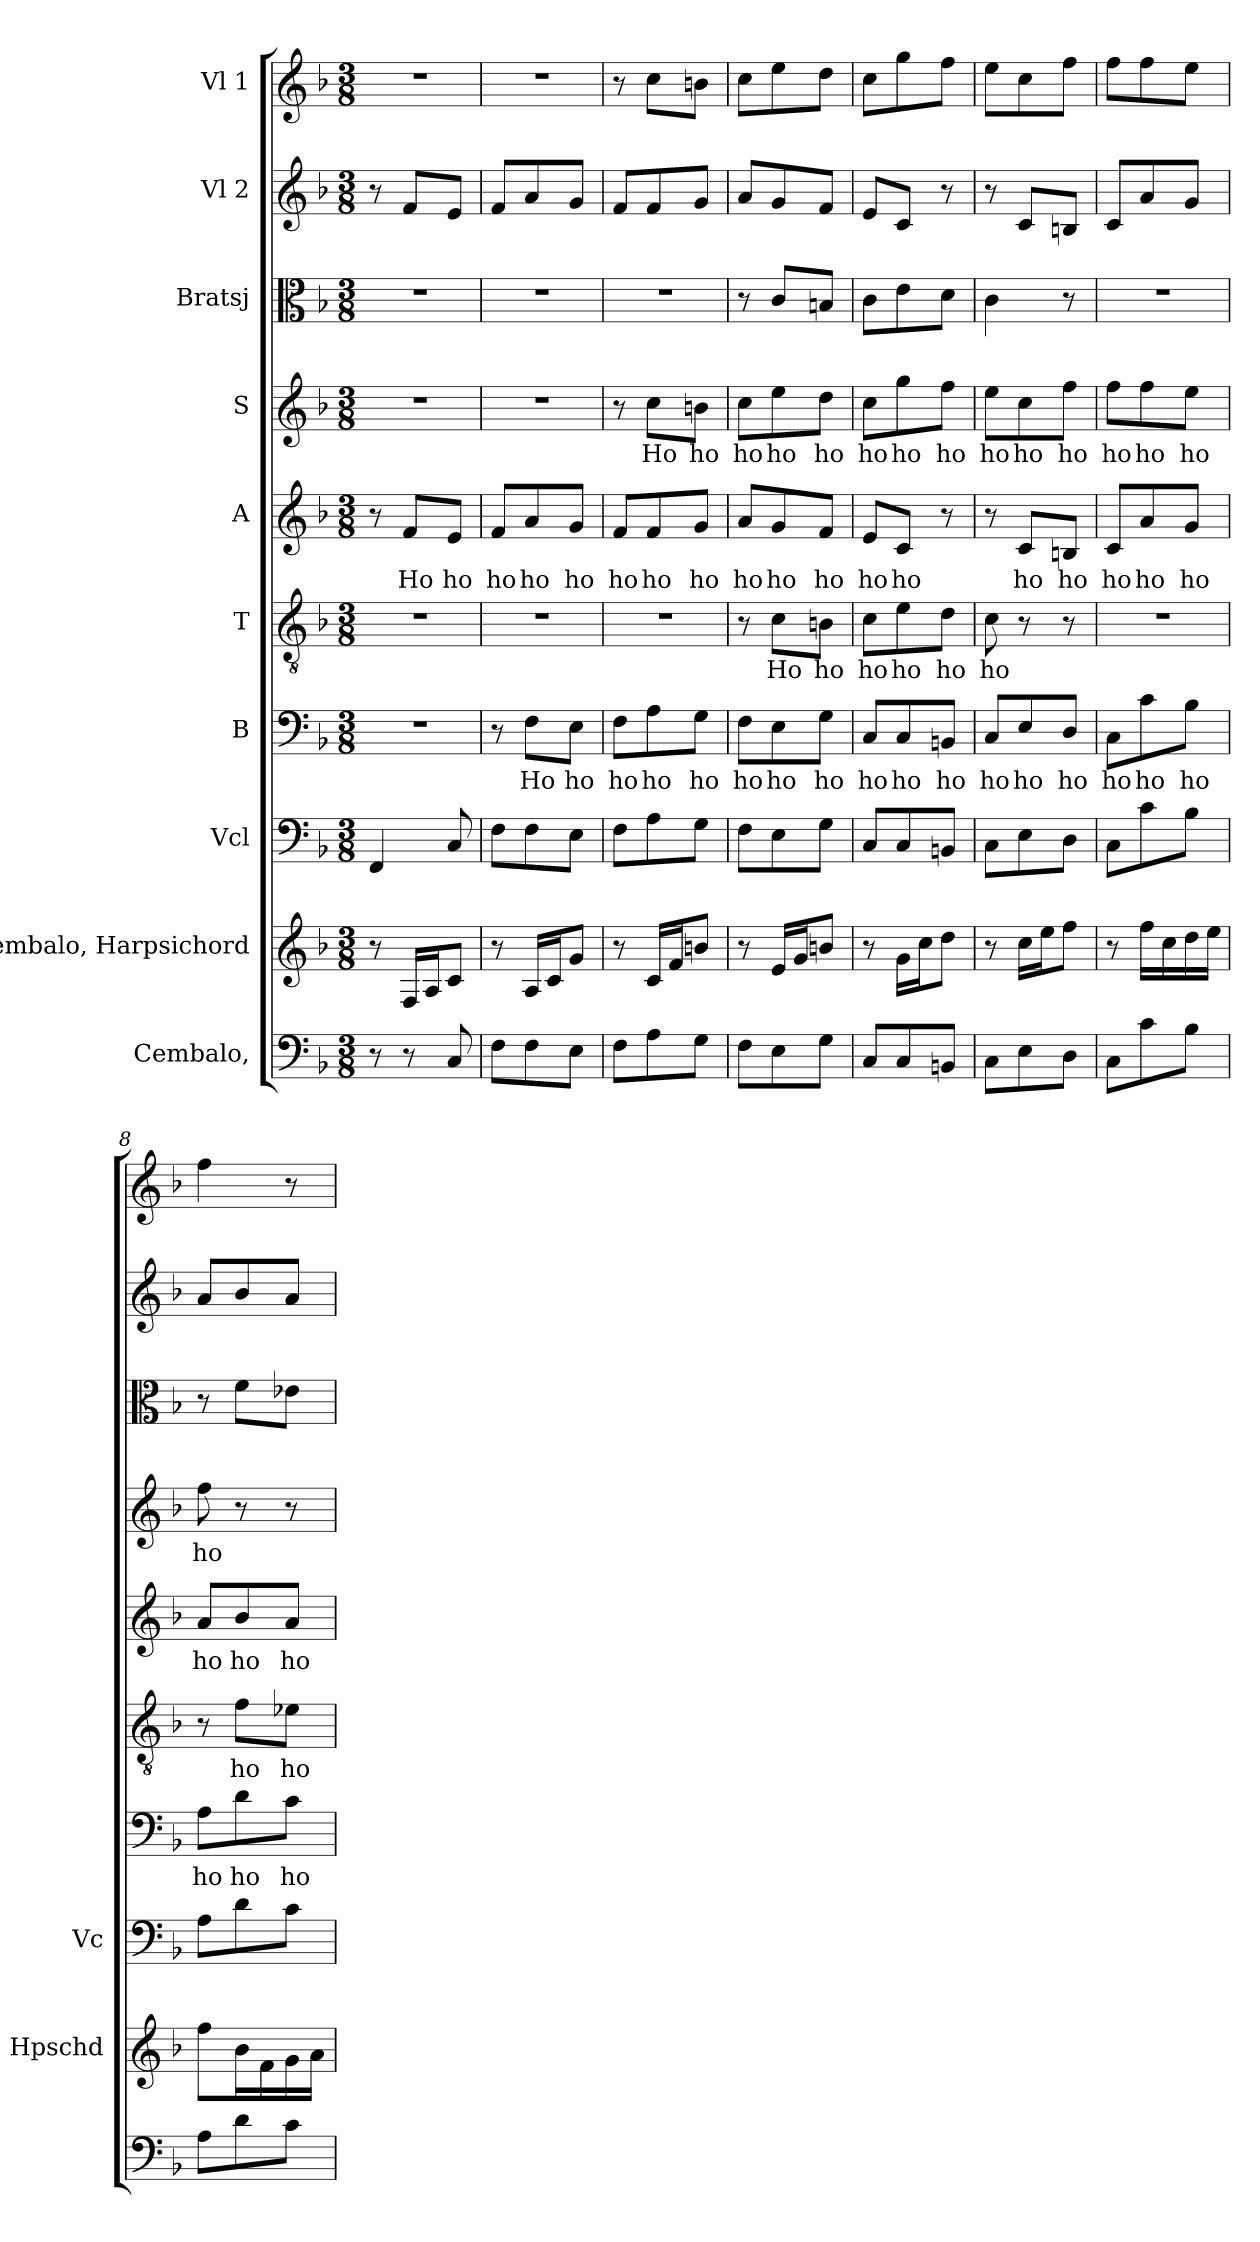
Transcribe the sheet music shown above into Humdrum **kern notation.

**kern	**kern	**kern	**kern	**text	**kern	**text	**kern	**text	**kern	**text	**kern	**kern	**kern
*part10	*part9	*part8	*part7	*part7	*part6	*part6	*part5	*part5	*part4	*part4	*part3	*part2	*part1
*staff10	*staff9	*staff8	*staff7	*staff7	*staff6	*staff6	*staff5	*staff5	*staff4	*staff4	*staff3	*staff2	*staff1
*I"Cembalo,	*I"Cembalo, Harpsichord	*I"Vcl	*I"B	*	*I"T	*	*I"A	*	*I"S	*	*I"Bratsj	*I"Vl 2	*I"Vl 1
*	*I'Hpschd	*I'Vc	*	*	*	*	*	*	*	*	*	*	*
*clefF4	*clefG2	*clefF4	*clefF4	*	*clefGv2	*	*clefG2	*	*clefG2	*	*clefC3	*clefG2	*clefG2
*k[b-]	*k[b-]	*k[b-]	*k[b-]	*	*k[b-]	*	*k[b-]	*	*k[b-]	*	*k[b-]	*k[b-]	*k[b-]
*M3/8	*M3/8	*M3/8	*M3/8	*	*M3/8	*	*M3/8	*	*M3/8	*	*M3/8	*M3/8	*M3/8
*MM130	*MM130	*MM130	*MM130	*	*MM130	*	*MM130	*	*MM130	*	*MM130	*MM130	*MM130
=1	=1	=1	=1	=1	=1	=1	=1	=1	=1	=1	=1	=1	=1
8r	8r	4FF/	4.r	.	4.r	.	8r	.	4.r	.	4.r	8r	4.r
!	!	!	!	!	!	!	!	!LO:LY:b	!	!	!	!	!
8r	16F/LL	.	.	.	.	.	8f/L	Ho	.	.	.	8f/L	.
.	16A/J	.	.	.	.	.	.	.	.	.	.	.	.
!	!	!	!	!	!	!	!	!LO:LY:b	!	!	!	!	!
8C/	8c/J	8C/	.	.	.	.	8e/J	ho	.	.	.	8e/J	.
=2	=2	=2	=2	=2	=2	=2	=2	=2	=2	=2	=2	=2	=2
!	!	!	!	!	!	!	!	!LO:LY:b	!	!	!	!	!
8F\L	8r	8F\L	8r	.	4.r	.	8f/L	ho	4.r	.	4.r	8f/L	4.r
!	!	!	!	!LO:LY:b	!	!	!	!LO:LY:b	!	!	!	!	!
8F\	16A/LL	8F\	8F\L	Ho	.	.	8a/	ho	.	.	.	8a/	.
.	16c/J	.	.	.	.	.	.	.	.	.	.	.	.
!	!	!	!	!LO:LY:b	!	!	!	!LO:LY:b	!	!	!	!	!
8E\J	8g/J	8E\J	8E\J	ho	.	.	8g/J	ho	.	.	.	8g/J	.
=3	=3	=3	=3	=3	=3	=3	=3	=3	=3	=3	=3	=3	=3
!	!	!	!	!LO:LY:b	!	!	!	!LO:LY:b	!	!	!	!	!
8F\L	8r	8F\L	8F\L	ho	4.r	.	8f/L	ho	8r	.	4.r	8f/L	8r
!	!	!	!	!LO:LY:b	!	!	!	!LO:LY:b	!	!LO:LY:b	!	!	!
8A\	16c/LL	8A\	8A\	ho	.	.	8f/	ho	8cc\L	Ho	.	8f/	8cc\L
.	16f/J	.	.	.	.	.	.	.	.	.	.	.	.
!	!	!	!	!LO:LY:b	!	!	!	!LO:LY:b	!	!LO:LY:b	!	!	!
8G\J	8bn/J	8G\J	8G\J	ho	.	.	8g/J	ho	8bn\J	ho	.	8g/J	8bn\J
=4	=4	=4	=4	=4	=4	=4	=4	=4	=4	=4	=4	=4	=4
!	!	!	!	!LO:LY:b	!	!	!	!LO:LY:b	!	!LO:LY:b	!	!	!
8F\L	8r	8F\L	8F\L	ho	8r	.	8a/L	ho	8cc\L	ho	8r	8a/L	8cc\L
!	!	!	!	!LO:LY:b	!	!LO:LY:b	!	!LO:LY:b	!	!LO:LY:b	!	!	!
8E\	16e/LL	8E\	8E\	ho	8c\L	Ho	8g/	ho	8ee\	ho	8c/L	8g/	8ee\
.	16g/J	.	.	.	.	.	.	.	.	.	.	.	.
!	!	!	!	!LO:LY:b	!	!LO:LY:b	!	!LO:LY:b	!	!LO:LY:b	!	!	!
8G\J	8bn/J	8G\J	8G\J	ho	8Bn\J	ho	8f/J	ho	8dd\J	ho	8Bn/J	8f/J	8dd\J
=5	=5	=5	=5	=5	=5	=5	=5	=5	=5	=5	=5	=5	=5
!	!	!	!	!LO:LY:b	!	!LO:LY:b	!	!LO:LY:b	!	!LO:LY:b	!	!	!
8C/L	8r	8C/L	8C/L	ho	8c\L	ho	8e/L	ho	8cc\L	ho	8c\L	8e/L	8cc\L
!	!	!	!	!LO:LY:b	!	!LO:LY:b	!	!LO:LY:b	!	!LO:LY:b	!	!	!
8C/	16g\LL	8C/	8C/	ho	8e\	ho	8c/J	ho	8gg\	ho	8e\	8c/J	8gg\
.	16cc\J	.	.	.	.	.	.	.	.	.	.	.	.
!	!	!	!	!LO:LY:b	!	!LO:LY:b	!	!	!	!LO:LY:b	!	!	!
8BBn/J	8dd\J	8BBn/J	8BBn/J	ho	8d\J	ho	8r	.	8ff\J	ho	8d\J	8r	8ff\J
=6	=6	=6	=6	=6	=6	=6	=6	=6	=6	=6	=6	=6	=6
!	!	!	!	!LO:LY:b	!	!LO:LY:b	!	!	!	!LO:LY:b	!	!	!
8C\L	8r	8C\L	8C/L	ho	8c\	ho	8r	.	8ee\L	ho	4c\	8r	8ee\L
!	!	!	!	!LO:LY:b	!	!	!	!LO:LY:b	!	!LO:LY:b	!	!	!
8E\	16cc\LL	8E\	8E/	ho	8r	.	8c/L	ho	8cc\	ho	.	8c/L	8cc\
.	16ee\J	.	.	.	.	.	.	.	.	.	.	.	.
!	!	!	!	!LO:LY:b	!	!	!	!LO:LY:b	!	!LO:LY:b	!	!	!
8D\J	8ff\J	8D\J	8D/J	ho	8r	.	8Bn/J	ho	8ff\J	ho	8r	8Bn/J	8ff\J
=7	=7	=7	=7	=7	=7	=7	=7	=7	=7	=7	=7	=7	=7
!	!	!	!	!LO:LY:b	!	!	!	!LO:LY:b	!	!LO:LY:b	!	!	!
8C\L	8r	8C\L	8C\L	ho	4.r	.	8c/L	ho	8ff\L	ho	4.r	8c/L	8ff\L
!	!	!	!	!LO:LY:b	!	!	!	!LO:LY:b	!	!LO:LY:b	!	!	!
8c\	16ff\LL	8c\	8c\	ho	.	.	8a/	ho	8ff\	ho	.	8a/	8ff\
.	16cc\	.	.	.	.	.	.	.	.	.	.	.	.
!	!	!	!	!LO:LY:b	!	!	!	!LO:LY:b	!	!LO:LY:b	!	!	!
8B-\J	16dd\	8B-\J	8B-\J	ho	.	.	8g/J	ho	8ee\J	ho	.	8g/J	8ee\J
.	16ee\JJ	.	.	.	.	.	.	.	.	.	.	.	.
!!LO:PB:g=z
=8	=8	=8	=8	=8	=8	=8	=8	=8	=8	=8	=8	=8	=8
!	!	!	!	!LO:LY:b	!	!	!	!LO:LY:b	!	!LO:LY:b	!	!	!
8A\L	8ff\L	8A\L	8A\L	ho	8r	.	8a/L	ho	8ff\	ho	8r	8a/L	4ff\
!	!	!	!	!LO:LY:b	!	!LO:LY:b	!	!LO:LY:b	!	!	!	!	!
8d\	16b-\L	8d\	8d\	ho	8f\L	ho	8b-/	ho	8r	.	8f\L	8b-/	.
.	16f\	.	.	.	.	.	.	.	.	.	.	.	.
!	!	!	!	!LO:LY:b	!	!LO:LY:b	!	!LO:LY:b	!	!	!	!	!
8c\J	16g\	8c\J	8c\J	ho	8e-X\J	ho	8a/J	ho	8r	.	8e-X\J	8a/J	8r
.	16a\JJ	.	.	.	.	.	.	.	.	.	.	.	.
=	=	=	=	=	=	=	=	=	=	=	=	=	=
*-	*-	*-	*-	*-	*-	*-	*-	*-	*-	*-	*-	*-	*-
